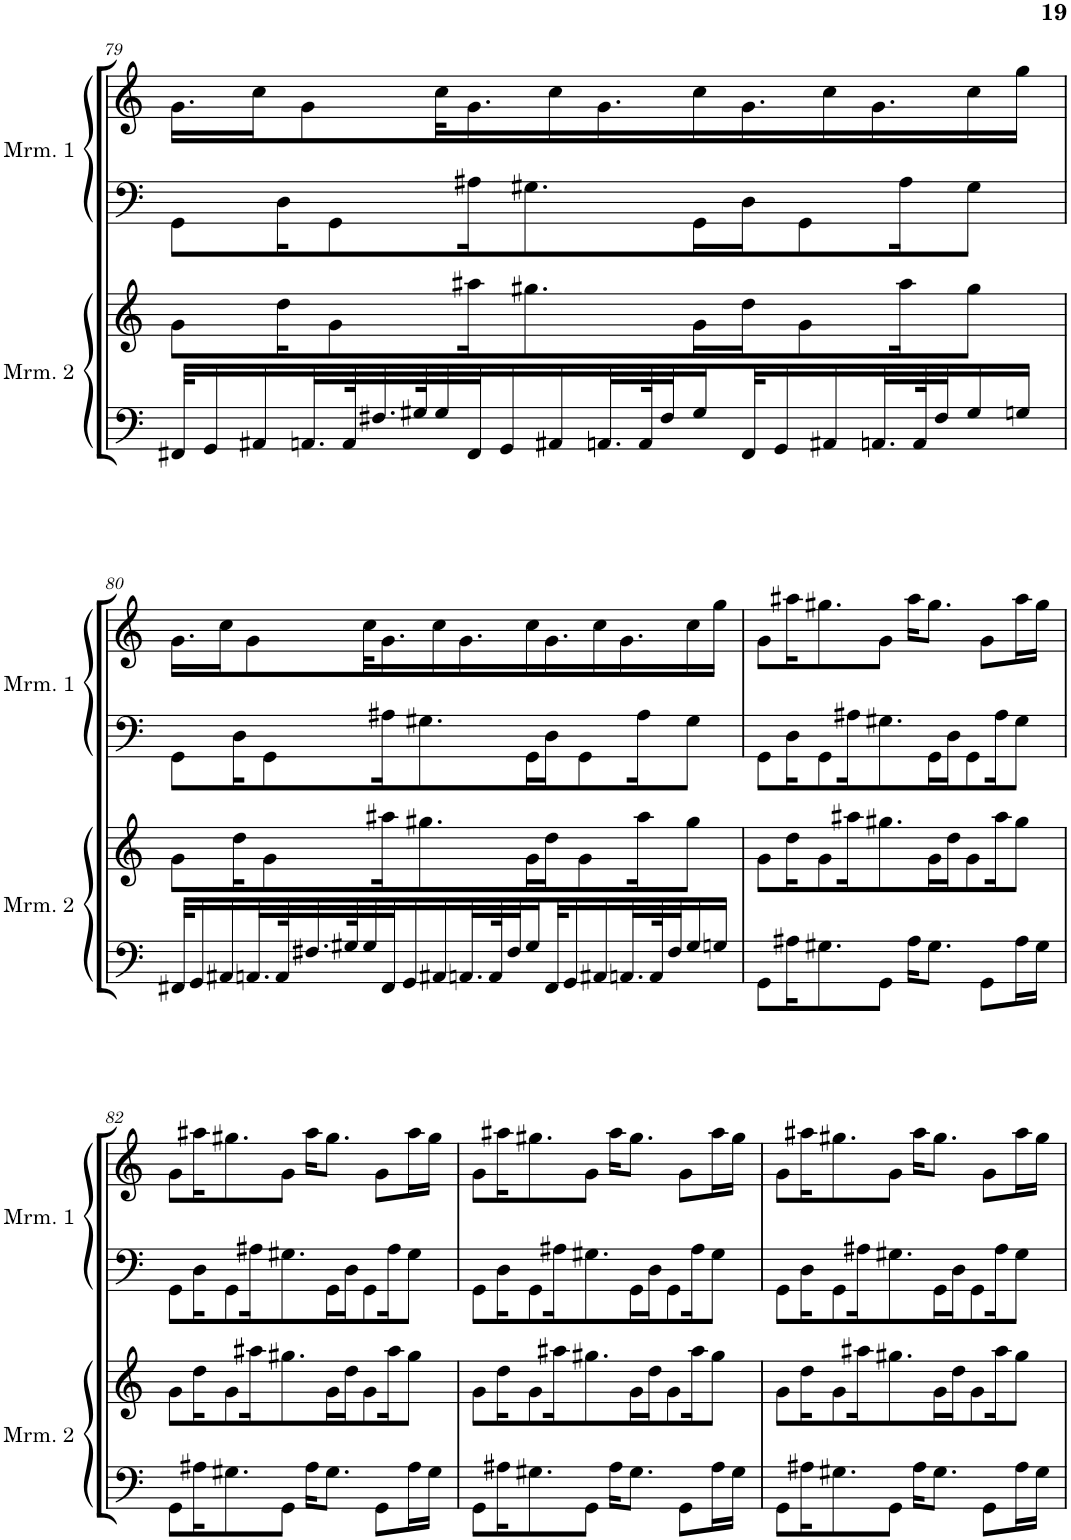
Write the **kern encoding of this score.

**kern	**kern	**kern	**kern
*part4	*part3	*part2	*part1
*staff4	*staff3	*staff2	*staff1
*I"Marimba 2	*I"Marimba 2	*I"Marimba 1	*I"Marimba 1
*I'Mrm. 2	*I'Mrm. 2	*I'Mrm. 1	*I'Mrm. 1
!!LO:PB:g=z
*clefF4	*clefG2	*clefF4	*clefG2
*k[]	*k[]	*k[]	*k[]
*M4/4	*M4/4	*M4/4	*M4/4
=79	=79	=79	=79
32FF#X/KLL	8g\L	8GG\L	16.g\LL
16GG/	.	.	.
16AA#X/	.	.	16cc\J
.	16dd\K	16D\K	.
32.AAn/L	.	.	8g\
.	8g\	8GG\	.
64AA/K	.	.	.
32.F#X/	.	.	.
64G#X/K	.	.	.
32G#/	.	.	32cc\KL
32FF#/J	16aa#X\K	16A#X\K	16.g\
16GG/	.	.	.
.	8.gg#X\	8.G#X\	.
16AA#X/	.	.	16cc\
32.AAn/L	.	.	16.g\
64AA/K	.	.	.
32F#/J	.	.	.
16G#/	16g\L	16GG\L	16cc\
32FF#/K	16dd\J	16D\J	16.g\
16GG/	.	.	.
.	8g\	8GG\	.
16AA#X/	.	.	16cc\
32.AAn/L	.	.	16.g\
.	16aa#\K	16A#\K	.
64AA/K	.	.	.
32F#/J	.	.	.
16G#/	8gg#\J	8G#\J	16cc\
16Gn/JJ	.	.	16gg\JJ
!!LO:LB:g=z
=80	=80	=80	=80
32FF#X/KLL	8g\L	8GG\L	16.g\LL
16GG/	.	.	.
16AA#X/	.	.	16cc\J
.	16dd\K	16D\K	.
32.AAn/L	.	.	8g\
.	8g\	8GG\	.
64AA/K	.	.	.
32.F#X/	.	.	.
64G#X/K	.	.	.
32G#/	.	.	32cc\KL
32FF#/J	16aa#X\K	16A#X\K	16.g\
16GG/	.	.	.
.	8.gg#X\	8.G#X\	.
16AA#X/	.	.	16cc\
32.AAn/L	.	.	16.g\
64AA/K	.	.	.
32F#/J	.	.	.
16G#/	16g\L	16GG\L	16cc\
32FF#/K	16dd\J	16D\J	16.g\
16GG/	.	.	.
.	8g\	8GG\	.
16AA#X/	.	.	16cc\
32.AAn/L	.	.	16.g\
.	16aa#\K	16A#\K	.
64AA/K	.	.	.
32F#/J	.	.	.
16G#/	8gg#\J	8G#\J	16cc\
16Gn/JJ	.	.	16gg\JJ
=81	=81	=81	=81
8GG\L	8g\L	8GG\L	8g\L
16A#X\K	16dd\K	16D\K	16aa#X\K
8.G#X\	8g\	8GG\	8.gg#X\
.	16aa#X\K	16A#X\K	.
8GG\J	8.gg#X\	8.G#X\	8g\J
16A#\KL	.	.	16aa#\KL
8.G#\J	16g\L	16GG\L	8.gg#\J
.	16dd\J	16D\J	.
.	8g\	8GG\	.
8GG\L	.	.	8g\L
.	16aa#\K	16A#\K	.
16A#\L	8gg#\J	8G#\J	16aa#\L
16G#\JJ	.	.	16gg#\JJ
!!LO:LB:g=z
=82	=82	=82	=82
8GG\L	8g\L	8GG\L	8g\L
16A#X\K	16dd\K	16D\K	16aa#X\K
8.G#X\	8g\	8GG\	8.gg#X\
.	16aa#X\K	16A#X\K	.
8GG\J	8.gg#X\	8.G#X\	8g\J
16A#\KL	.	.	16aa#\KL
8.G#\J	16g\L	16GG\L	8.gg#\J
.	16dd\J	16D\J	.
.	8g\	8GG\	.
8GG\L	.	.	8g\L
.	16aa#\K	16A#\K	.
16A#\L	8gg#\J	8G#\J	16aa#\L
16G#\JJ	.	.	16gg#\JJ
=83	=83	=83	=83
8GG\L	8g\L	8GG\L	8g\L
16A#X\K	16dd\K	16D\K	16aa#X\K
8.G#X\	8g\	8GG\	8.gg#X\
.	16aa#X\K	16A#X\K	.
8GG\J	8.gg#X\	8.G#X\	8g\J
16A#\KL	.	.	16aa#\KL
8.G#\J	16g\L	16GG\L	8.gg#\J
.	16dd\J	16D\J	.
.	8g\	8GG\	.
8GG\L	.	.	8g\L
.	16aa#\K	16A#\K	.
16A#\L	8gg#\J	8G#\J	16aa#\L
16G#\JJ	.	.	16gg#\JJ
=84	=84	=84	=84
8GG\L	8g\L	8GG\L	8g\L
16A#X\K	16dd\K	16D\K	16aa#X\K
8.G#X\	8g\	8GG\	8.gg#X\
.	16aa#X\K	16A#X\K	.
8GG\J	8.gg#X\	8.G#X\	8g\J
16A#\KL	.	.	16aa#\KL
8.G#\J	16g\L	16GG\L	8.gg#\J
.	16dd\J	16D\J	.
.	8g\	8GG\	.
8GG\L	.	.	8g\L
.	16aa#\K	16A#\K	.
16A#\L	8gg#\J	8G#\J	16aa#\L
16G#\JJ	.	.	16gg#\JJ
=	=	=	=
*-	*-	*-	*-
